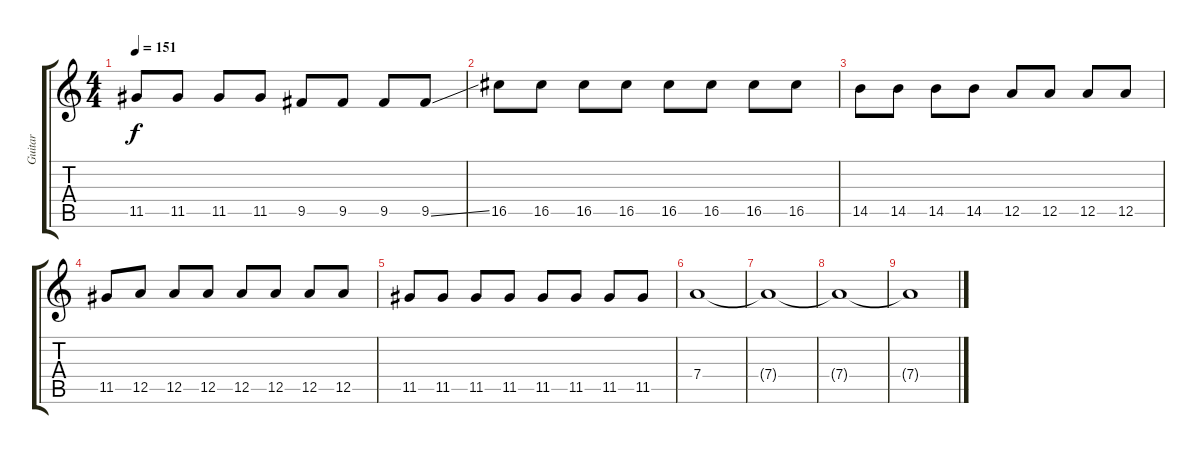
\track ("Guitar" "Guitar") {instrument distortionguitar}
\staff {score tabs}
\tuning (E4 B3 G3 D3 A2 E2) {hide}
\ts (4 4)
\tempo 151
\clef g2
\ks c
11.5.8{dy f} 11.5.8 11.5.8 11.5.8 9.5.8 9.5.8 9.5.8 9.5{ss}.8 |
16.5.8 16.5.8 16.5.8 16.5.8 16.5.8 16.5.8 16.5.8 16.5.8 |
14.5.8 14.5.8 14.5.8 14.5.8 12.5.8 12.5.8 12.5.8 12.5.8 |
11.5.8 12.5.8 12.5.8 12.5.8 12.5.8 12.5.8 12.5.8 12.5.8 |
11.5.8 11.5.8 11.5.8 11.5.8 11.5.8 11.5.8 11.5.8 11.5.8 |
7.4.1 |
7.4{t}.1{volume 12} |
7.4{t}.1{volume 10} |
7.4{t}.1{volume 7}
